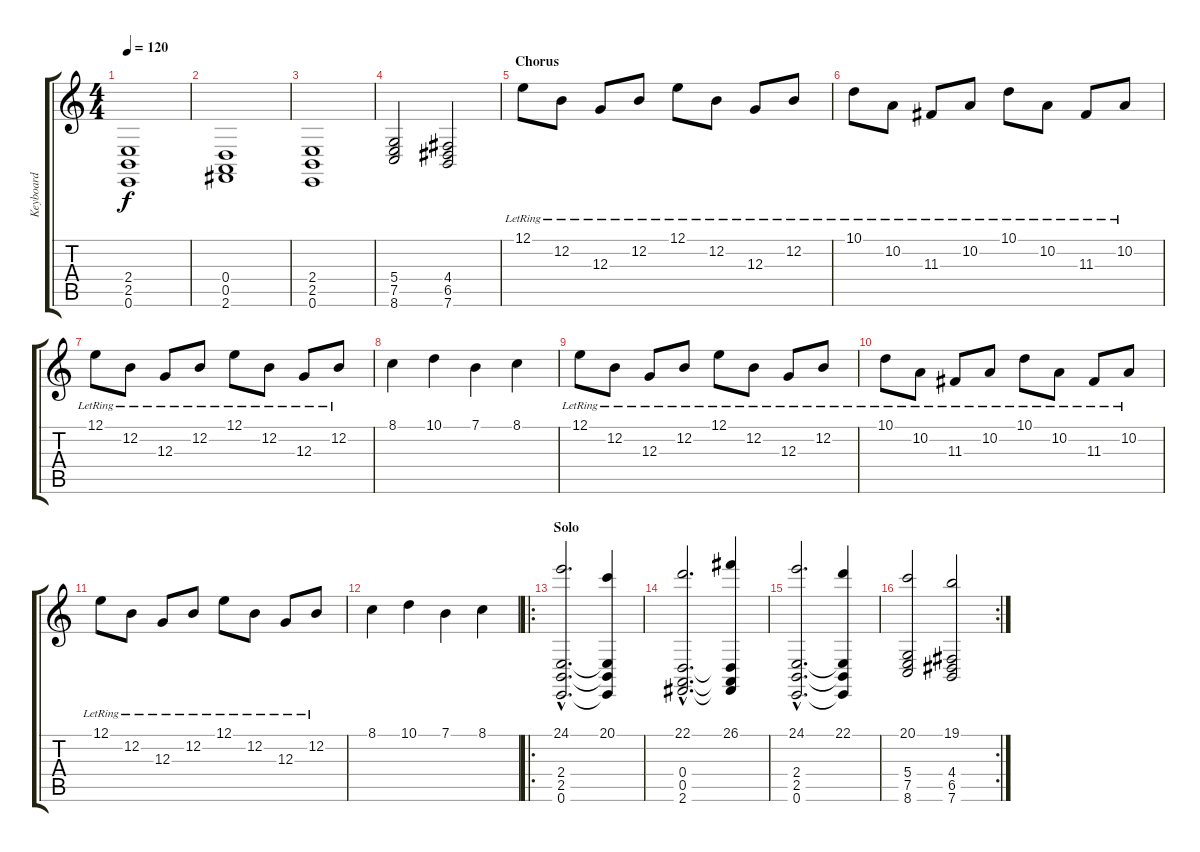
\track ("Keyboard" "Keyboard") {instrument acousticgrandpiano}
\staff {score tabs}
\tuning (E4 B3 G3 D3 A2 E2) {hide}
\ts (4 4)
\tempo 120
\clef g2
\ks c
(2.4 2.5 0.6).1{dy f} |
(0.4 0.5 2.6).1 |
(2.4 2.5 0.6).1 |
(5.4 7.5 8.6).2 (4.4 6.5 7.6).2 |
\section ("" "Chorus")
12.1{lr}.8{volume 16 instrument acousticgrandpiano} 12.2{lr}.8 12.3{lr}.8 12.2{lr}.8 12.1{lr}.8 12.2{lr}.8 12.3{lr}.8 12.2{lr}.8 |
10.1{lr}.8 10.2{lr}.8 11.3{lr}.8 10.2{lr}.8 10.1{lr}.8 10.2{lr}.8 11.3{lr}.8 10.2{lr}.8 |
12.1{lr}.8 12.2{lr}.8 12.3{lr}.8 12.2{lr}.8 12.1{lr}.8 12.2{lr}.8 12.3{lr}.8 12.2{lr}.8 |
8.1.4 10.1.4 7.1.4 8.1.4 |
12.1{lr}.8 12.2{lr}.8 12.3{lr}.8 12.2{lr}.8 12.1{lr}.8 12.2{lr}.8 12.3{lr}.8 12.2{lr}.8 |
10.1{lr}.8 10.2{lr}.8 11.3{lr}.8 10.2{lr}.8 10.1{lr}.8 10.2{lr}.8 11.3{lr}.8 10.2{lr}.8 |
12.1{lr}.8 12.2{lr}.8 12.3{lr}.8 12.2{lr}.8 12.1{lr}.8 12.2{lr}.8 12.3{lr}.8 12.2{lr}.8 |
8.1.4 10.1.4 7.1.4 8.1.4 |
\ro
\section ("" "Solo")
(24.1{hac} 2.4{hac} 2.5{hac} 0.6{hac}).2{d volume 10 instrument stringensemble1} (20.1 2.4{t} 2.5{t} 0.6{t}).4 |
(22.1{hac} 0.4{hac} 0.5{hac} 2.6{hac}).2{d} (26.1 0.4{t} 0.5{t} 2.6{t}).4 |
(24.1{hac} 2.4{hac} 2.5{hac} 0.6{hac}).2{d} (22.1 2.4{t} 2.5{t} 0.6{t}).4 |
\rc 2
(20.1 5.4 7.5 8.6).2 (19.1 4.4 6.5 7.6).2
